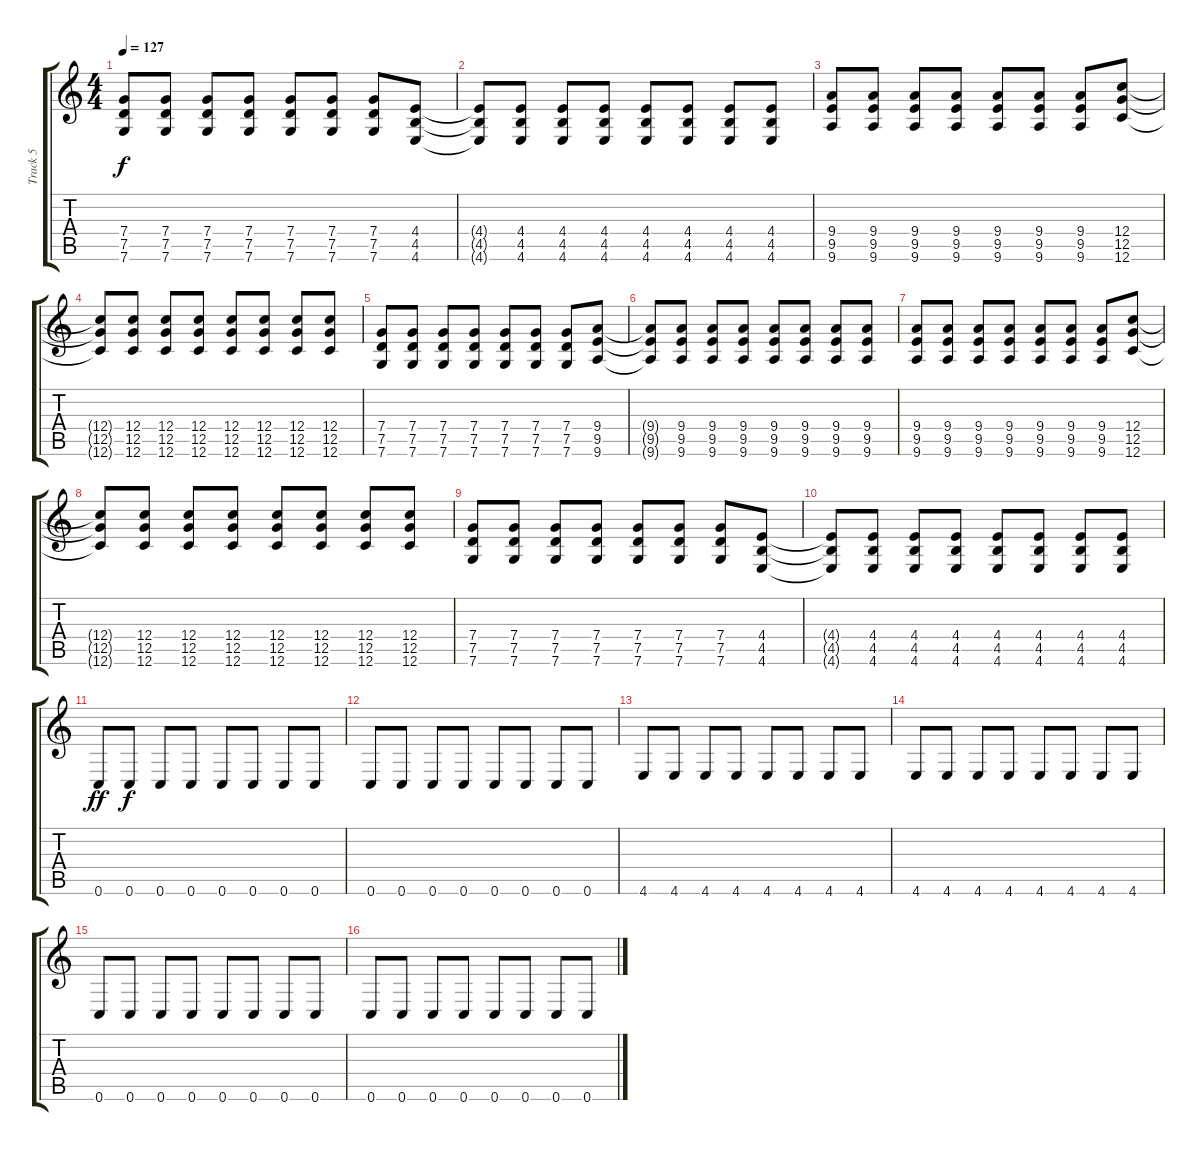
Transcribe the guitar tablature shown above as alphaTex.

\track ("Track 5" "Track 5") {instrument distortionguitar}
\staff {score tabs}
\tuning (D4 A3 F3 C3 G2 C2) {hide}
\ts (4 4)
\tempo 127
\clef g2
\ks c
(7.4 7.5 7.6).8{dy f} (7.4 7.5 7.6).8 (7.4 7.5 7.6).8 (7.4 7.5 7.6).8 (7.4 7.5 7.6).8 (7.4 7.5 7.6).8 (7.4 7.5 7.6).8 (4.4 4.5 4.6).8 |
(4.4{t} 4.5{t} 4.6{t}).8 (4.4 4.5 4.6).8 (4.4 4.5 4.6).8 (4.4 4.5 4.6).8 (4.4 4.5 4.6).8 (4.4 4.5 4.6).8 (4.4 4.5 4.6).8 (4.4 4.5 4.6).8 |
(9.4 9.5 9.6).8 (9.4 9.5 9.6).8 (9.4 9.5 9.6).8 (9.4 9.5 9.6).8 (9.4 9.5 9.6).8 (9.4 9.5 9.6).8 (9.4 9.5 9.6).8 (12.4 12.5 12.6).8 |
(12.4{t} 12.5{t} 12.6{t}).8 (12.4 12.5 12.6).8 (12.4 12.5 12.6).8 (12.4 12.5 12.6).8 (12.4 12.5 12.6).8 (12.4 12.5 12.6).8 (12.4 12.5 12.6).8 (12.4 12.5 12.6).8 |
(7.4 7.5 7.6).8 (7.4 7.5 7.6).8 (7.4 7.5 7.6).8 (7.4 7.5 7.6).8 (7.4 7.5 7.6).8 (7.4 7.5 7.6).8 (7.4 7.5 7.6).8 (9.4 9.5 9.6).8 |
(9.4{t} 9.5{t} 9.6{t}).8 (9.4 9.5 9.6).8 (9.4 9.5 9.6).8 (9.4 9.5 9.6).8 (9.4 9.5 9.6).8 (9.4 9.5 9.6).8 (9.4 9.5 9.6).8 (9.4 9.5 9.6).8 |
(9.4 9.5 9.6).8 (9.4 9.5 9.6).8 (9.4 9.5 9.6).8 (9.4 9.5 9.6).8 (9.4 9.5 9.6).8 (9.4 9.5 9.6).8 (9.4 9.5 9.6).8 (12.4 12.5 12.6).8 |
(12.4{t} 12.5{t} 12.6{t}).8 (12.4 12.5 12.6).8 (12.4 12.5 12.6).8 (12.4 12.5 12.6).8 (12.4 12.5 12.6).8 (12.4 12.5 12.6).8 (12.4 12.5 12.6).8 (12.4 12.5 12.6).8 |
(7.4 7.5 7.6).8 (7.4 7.5 7.6).8 (7.4 7.5 7.6).8 (7.4 7.5 7.6).8 (7.4 7.5 7.6).8 (7.4 7.5 7.6).8 (7.4 7.5 7.6).8 (4.4 4.5 4.6).8 |
(4.4{t} 4.5{t} 4.6{t}).8 (4.4 4.5 4.6).8 (4.4 4.5 4.6).8 (4.4 4.5 4.6).8 (4.4 4.5 4.6).8 (4.4 4.5 4.6).8 (4.4 4.5 4.6).8 (4.4 4.5 4.6).8 |
0.6.8{dy ff} 0.6.8{dy f} 0.6.8 0.6.8 0.6.8 0.6.8 0.6.8 0.6.8 |
0.6.8 0.6.8 0.6.8 0.6.8 0.6.8 0.6.8 0.6.8 0.6.8 |
4.6.8 4.6.8 4.6.8 4.6.8 4.6.8 4.6.8 4.6.8 4.6.8 |
4.6.8 4.6.8 4.6.8 4.6.8 4.6.8 4.6.8 4.6.8 4.6.8 |
0.6.8 0.6.8 0.6.8 0.6.8 0.6.8 0.6.8 0.6.8 0.6.8 |
0.6.8 0.6.8 0.6.8 0.6.8 0.6.8 0.6.8 0.6.8 0.6.8
